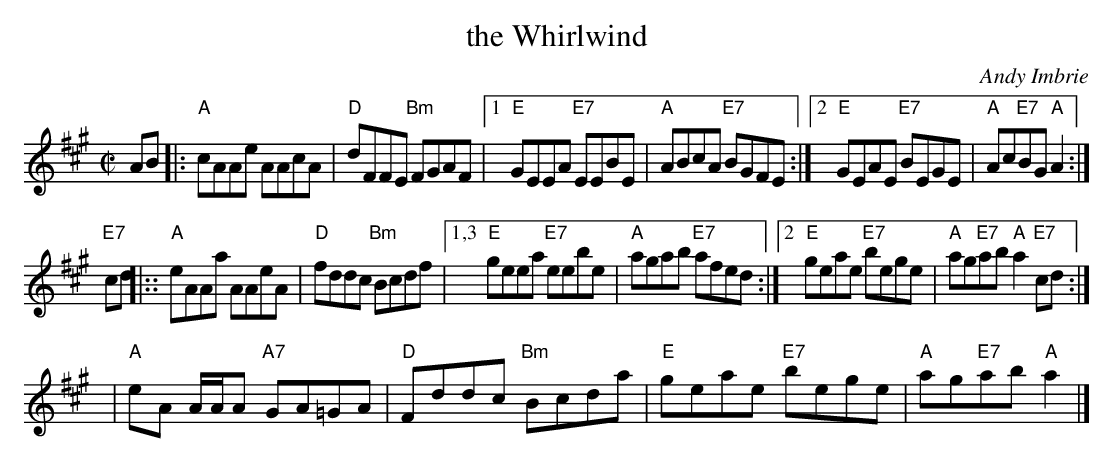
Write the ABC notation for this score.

X:1
T: the Whirlwind
C: Andy Imbrie
M: C|
L: 1/8
K: A
AB |:\
"A"cAAe AAcA | "D"dFFE "Bm"FGAF |\
[1 "E"GEEA "E7"EEBE | "A"ABcA "E7"BGFE :|\
[2 "E"GEAE "E7"BEGE | "A"Ac"E7"BG "A"A2 :|
"E7"cd |::\
"A"eAAa AAeA | "D"fddc "Bm"Bcdf |\
[1,3 "E"geea "E7"eebe | "A"agab "E7"afed :|\
[2 "E"geae "E7"bege | "A"ag"E7"ab "A"a2"E7"cd :|
y3 |\
"A"eA A/A/A "A7"GA=GA | "D"Fddc "Bm"Bcda |\
"E"geae "E7"bege | "A"ag"E7"ab "A"a2 |]
